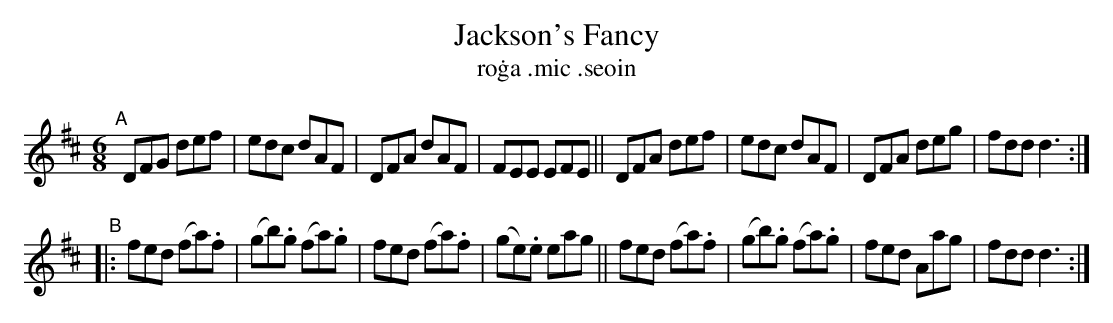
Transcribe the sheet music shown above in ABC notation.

X:1
T: Jackson's Fancy
T: ro\.ga \.mic \.seoin
M: 6/8
L: 1/8
K: D
"^A"\
[|] DFG def | edc dAF | DFA dAF | FEE EFE \
||  DFA def | edc dAF | DFA deg | fdd d3 :|
"^B"\
|: fed (fa).f | (gb).g (fa).g | fed (fa).f | (ge).e eag \
|| fed (fa).f | (gb).g (fa).g | fed Aag | fdd d3 :|
